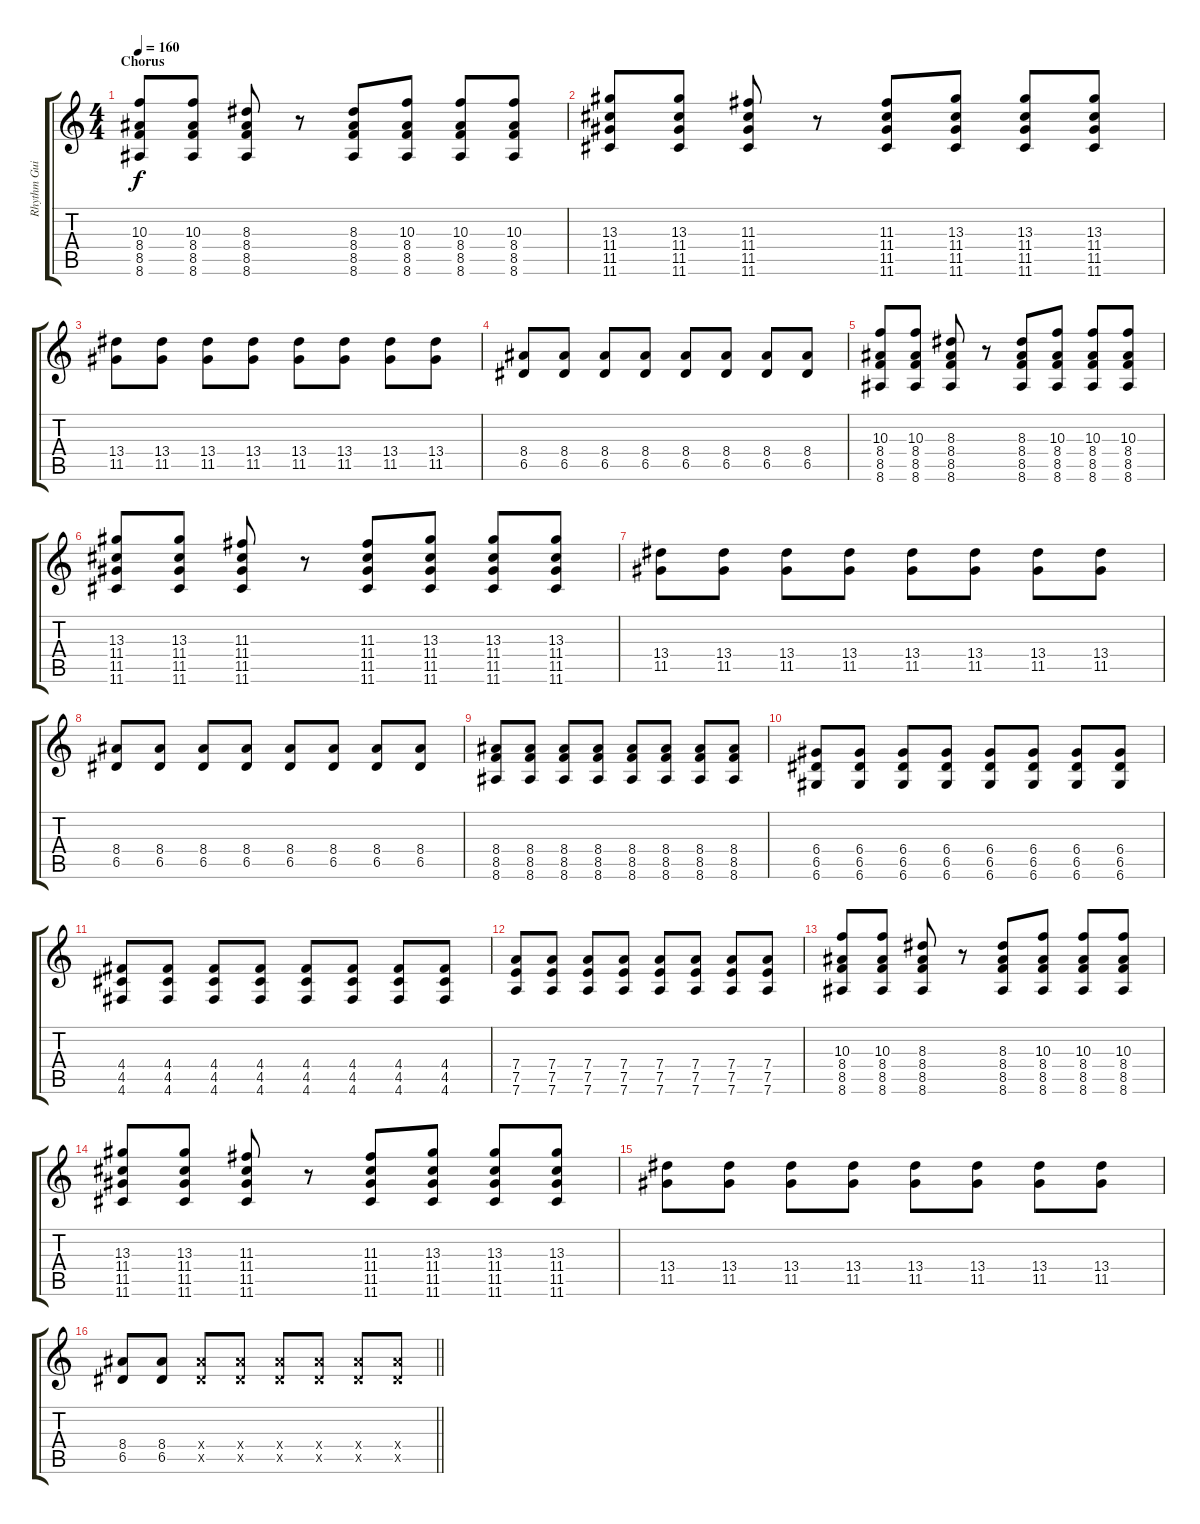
\track ("Rhythm Guitar (Distortion)" "Rhythm Gui") {instrument distortionguitar}
\staff {score tabs}
\tuning (E4 B3 G3 D3 A2 D2) {hide}
\ts (4 4)
\section ("" "Chorus")
\tempo 160
\clef g2
\ks c
(10.3 8.4 8.5 8.6).8{dy f} (10.3 8.4 8.5 8.6).8 (8.3 8.4 8.5 8.6).8 r.8 (8.3 8.4 8.5 8.6).8 (10.3 8.4 8.5 8.6).8 (10.3 8.4 8.5 8.6).8 (10.3 8.4 8.5 8.6).8 |
(13.3 11.4 11.5 11.6).8 (13.3 11.4 11.5 11.6).8 (11.3 11.4 11.5 11.6).8 r.8 (11.3 11.4 11.5 11.6).8 (13.3 11.4 11.5 11.6).8 (13.3 11.4 11.5 11.6).8 (13.3 11.4 11.5 11.6).8 |
(13.4 11.5).8 (13.4 11.5).8 (13.4 11.5).8 (13.4 11.5).8 (13.4 11.5).8 (13.4 11.5).8 (13.4 11.5).8 (13.4 11.5).8 |
(8.4 6.5).8 (8.4 6.5).8 (8.4 6.5).8 (8.4 6.5).8 (8.4 6.5).8 (8.4 6.5).8 (8.4 6.5).8 (8.4 6.5).8 |
(10.3 8.4 8.5 8.6).8 (10.3 8.4 8.5 8.6).8 (8.3 8.4 8.5 8.6).8 r.8 (8.3 8.4 8.5 8.6).8 (10.3 8.4 8.5 8.6).8 (10.3 8.4 8.5 8.6).8 (10.3 8.4 8.5 8.6).8 |
(13.3 11.4 11.5 11.6).8 (13.3 11.4 11.5 11.6).8 (11.3 11.4 11.5 11.6).8 r.8 (11.3 11.4 11.5 11.6).8 (13.3 11.4 11.5 11.6).8 (13.3 11.4 11.5 11.6).8 (13.3 11.4 11.5 11.6).8 |
(13.4 11.5).8 (13.4 11.5).8 (13.4 11.5).8 (13.4 11.5).8 (13.4 11.5).8 (13.4 11.5).8 (13.4 11.5).8 (13.4 11.5).8 |
(8.4 6.5).8 (8.4 6.5).8 (8.4 6.5).8 (8.4 6.5).8 (8.4 6.5).8 (8.4 6.5).8 (8.4 6.5).8 (8.4 6.5).8 |
(8.4 8.5 8.6).8 (8.4 8.5 8.6).8 (8.4 8.5 8.6).8 (8.4 8.5 8.6).8 (8.4 8.5 8.6).8 (8.4 8.5 8.6).8 (8.4 8.5 8.6).8 (8.4 8.5 8.6).8 |
(6.4 6.5 6.6).8 (6.4 6.5 6.6).8 (6.4 6.5 6.6).8 (6.4 6.5 6.6).8 (6.4 6.5 6.6).8 (6.4 6.5 6.6).8 (6.4 6.5 6.6).8 (6.4 6.5 6.6).8 |
(4.4 4.5 4.6).8 (4.4 4.5 4.6).8 (4.4 4.5 4.6).8 (4.4 4.5 4.6).8 (4.4 4.5 4.6).8 (4.4 4.5 4.6).8 (4.4 4.5 4.6).8 (4.4 4.5 4.6).8 |
(7.4 7.5 7.6).8 (7.4 7.5 7.6).8 (7.4 7.5 7.6).8 (7.4 7.5 7.6).8 (7.4 7.5 7.6).8 (7.4 7.5 7.6).8 (7.4 7.5 7.6).8 (7.4 7.5 7.6).8 |
(10.3 8.4 8.5 8.6).8 (10.3 8.4 8.5 8.6).8 (8.3 8.4 8.5 8.6).8 r.8 (8.3 8.4 8.5 8.6).8 (10.3 8.4 8.5 8.6).8 (10.3 8.4 8.5 8.6).8 (10.3 8.4 8.5 8.6).8 |
(13.3 11.4 11.5 11.6).8 (13.3 11.4 11.5 11.6).8 (11.3 11.4 11.5 11.6).8 r.8 (11.3 11.4 11.5 11.6).8 (13.3 11.4 11.5 11.6).8 (13.3 11.4 11.5 11.6).8 (13.3 11.4 11.5 11.6).8 |
(13.4 11.5).8 (13.4 11.5).8 (13.4 11.5).8 (13.4 11.5).8 (13.4 11.5).8 (13.4 11.5).8 (13.4 11.5).8 (13.4 11.5).8 |
\barLineRight lightlight
(8.4 6.5).8 (8.4 6.5).8 (8.4{x} 6.5{x}).8 (8.4{x} 6.5{x}).8 (8.4{x} 6.5{x}).8 (8.4{x} 6.5{x}).8 (8.4{x} 6.5{x}).8 (8.4{x} 6.5{x}).8
